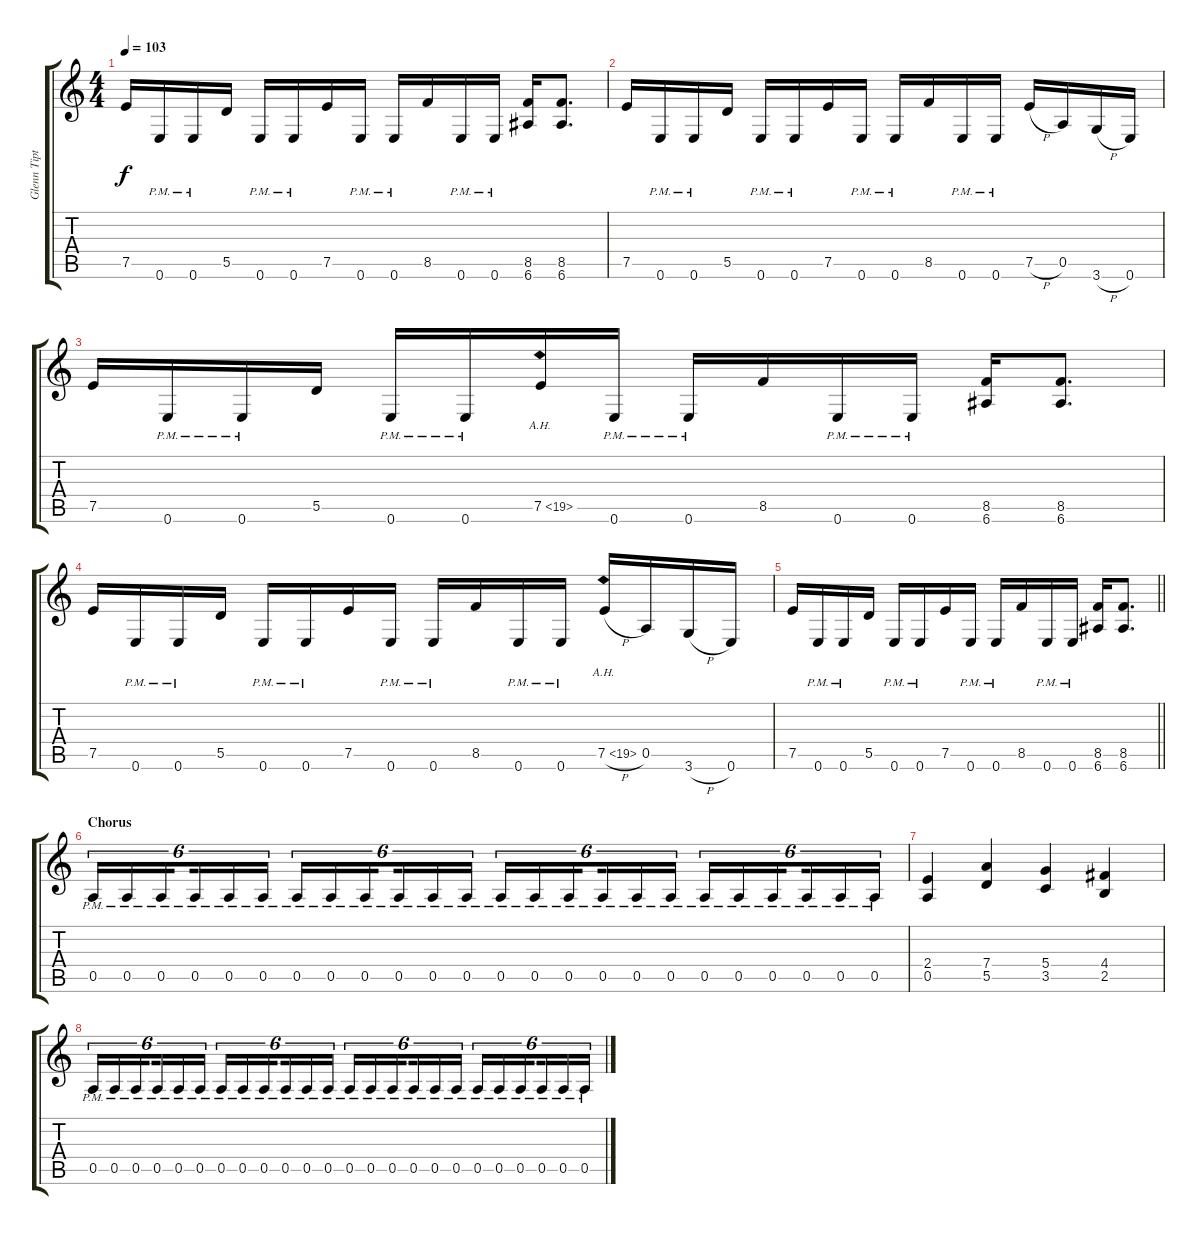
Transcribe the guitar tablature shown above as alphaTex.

\track ("Glenn Tipton" "Glenn Tipt") {instrument distortionguitar}
\staff {score tabs}
\tuning (E4 B3 G3 D3 A2 E2) {hide}
\ts (4 4)
\tempo 103
\clef g2
\ks c
7.5.16{dy f} 0.6{pm}.16 0.6{pm}.16 5.5.16 0.6{pm}.16 0.6{pm}.16 7.5.16 0.6{pm}.16 0.6{pm}.16 8.5.16 0.6{pm}.16 0.6{pm}.16 (8.5 6.6).16 (8.5 6.6).8{d} |
7.5.16 0.6{pm}.16 0.6{pm}.16 5.5.16 0.6{pm}.16 0.6{pm}.16 7.5.16 0.6{pm}.16 0.6{pm}.16 8.5.16 0.6{pm}.16 0.6{pm}.16 7.5{h}.16 0.5.16 3.6{h}.16 0.6.16 |
7.5.16 0.6{pm}.16 0.6{pm}.16 5.5.16 0.6{pm}.16 0.6{pm}.16 7.5{ah 12}.16 0.6{pm}.16 0.6{pm}.16 8.5.16 0.6{pm}.16 0.6{pm}.16 (8.5 6.6).16 (8.5 6.6).8{d} |
7.5.16 0.6{pm}.16 0.6{pm}.16 5.5.16 0.6{pm}.16 0.6{pm}.16 7.5.16 0.6{pm}.16 0.6{pm}.16 8.5.16 0.6{pm}.16 0.6{pm}.16 7.5{ah 12 h}.16 0.5.16 3.6{h}.16 0.6.16 |
\barLineRight lightlight
7.5.16 0.6{pm}.16 0.6{pm}.16 5.5.16 0.6{pm}.16 0.6{pm}.16 7.5.16 0.6{pm}.16 0.6{pm}.16 8.5.16 0.6{pm}.16 0.6{pm}.16 (8.5 6.6).16 (8.5 6.6).8{d} |
\section ("" "Chorus")
0.5{pm}.16{tu (6 4)} 0.5{pm}.16{tu (6 4)} 0.5{pm}.16{tu (6 4) beam splitsecondary} 0.5{pm}.16{tu (6 4)} 0.5{pm}.16{tu (6 4)} 0.5{pm}.16{tu (6 4)} 0.5{pm}.16{tu (6 4)} 0.5{pm}.16{tu (6 4)} 0.5{pm}.16{tu (6 4) beam splitsecondary} 0.5{pm}.16{tu (6 4)} 0.5{pm}.16{tu (6 4)} 0.5{pm}.16{tu (6 4)} 0.5{pm}.16{tu (6 4)} 0.5{pm}.16{tu (6 4)} 0.5{pm}.16{tu (6 4) beam splitsecondary} 0.5{pm}.16{tu (6 4)} 0.5{pm}.16{tu (6 4)} 0.5{pm}.16{tu (6 4)} 0.5{pm}.16{tu (6 4)} 0.5{pm}.16{tu (6 4)} 0.5{pm}.16{tu (6 4) beam splitsecondary} 0.5{pm}.16{tu (6 4)} 0.5{pm}.16{tu (6 4)} 0.5{pm}.16{tu (6 4)} |
(2.4 0.5).4 (7.4 5.5).4 (5.4 3.5).4 (4.4 2.5).4 |
0.5{pm}.16{tu (6 4)} 0.5{pm}.16{tu (6 4)} 0.5{pm}.16{tu (6 4) beam splitsecondary} 0.5{pm}.16{tu (6 4)} 0.5{pm}.16{tu (6 4)} 0.5{pm}.16{tu (6 4)} 0.5{pm}.16{tu (6 4)} 0.5{pm}.16{tu (6 4)} 0.5{pm}.16{tu (6 4) beam splitsecondary} 0.5{pm}.16{tu (6 4)} 0.5{pm}.16{tu (6 4)} 0.5{pm}.16{tu (6 4)} 0.5{pm}.16{tu (6 4)} 0.5{pm}.16{tu (6 4)} 0.5{pm}.16{tu (6 4) beam splitsecondary} 0.5{pm}.16{tu (6 4)} 0.5{pm}.16{tu (6 4)} 0.5{pm}.16{tu (6 4)} 0.5{pm}.16{tu (6 4)} 0.5{pm}.16{tu (6 4)} 0.5{pm}.16{tu (6 4) beam splitsecondary} 0.5{pm}.16{tu (6 4)} 0.5{pm}.16{tu (6 4)} 0.5{pm}.16{tu (6 4)}
